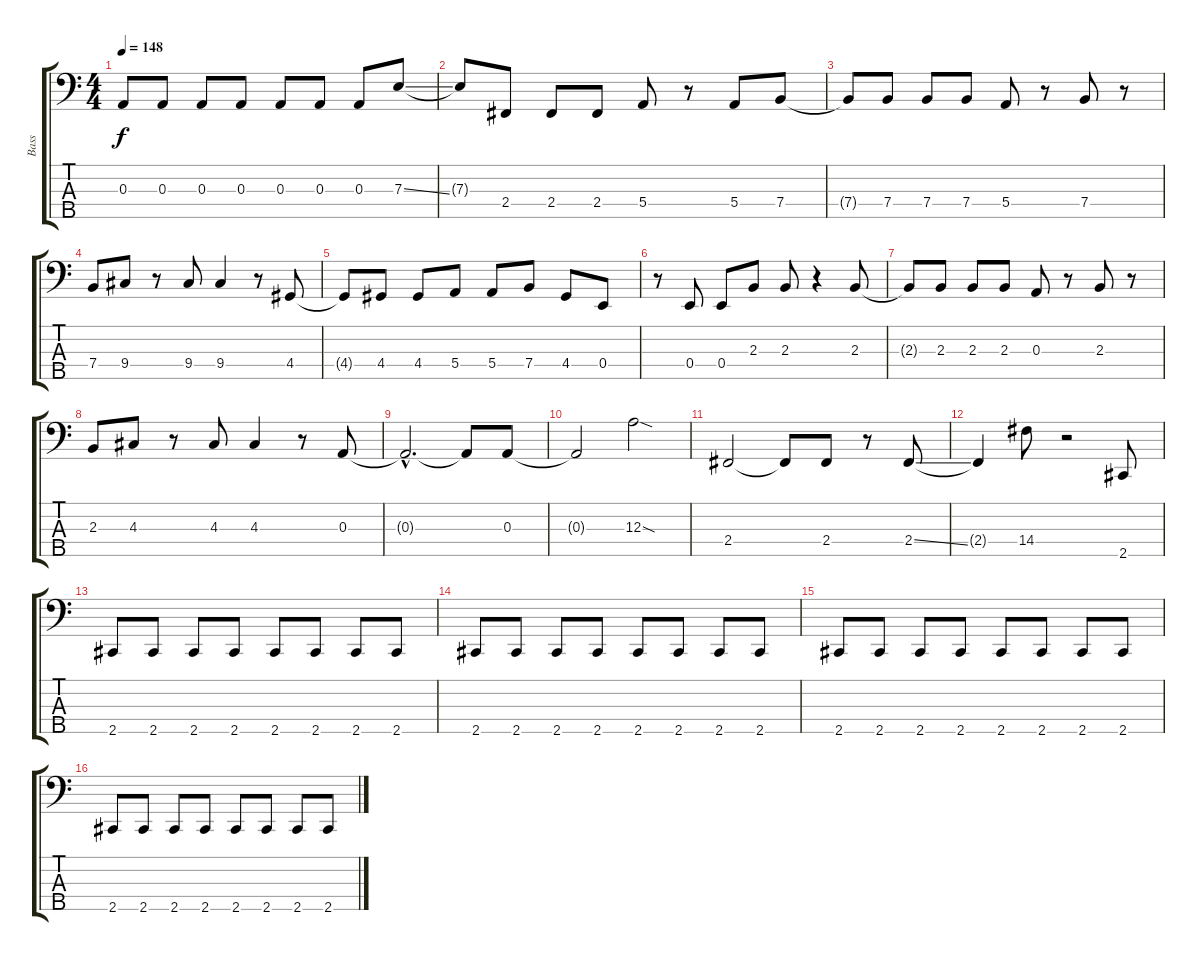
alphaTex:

\track ("Bass" "Bass") {instrument electricbassfinger}
\staff {score tabs}
\tuning (G2 D2 A1 E1 B0) {hide}
\ts (4 4)
\tempo 148
\clef f4
\ks c
0.3.8{dy f} 0.3.8 0.3.8 0.3.8 0.3.8 0.3.8 0.3.8 7.3{ss}.8 |
7.3{t}.8 2.4.8 2.4.8 2.4.8 5.4.8 r.8 5.4.8 7.4.8 |
7.4{t}.8 7.4.8 7.4.8 7.4.8 5.4.8 r.8 7.4.8 r.8 |
7.4.8 9.4.8 r.8 9.4.8 9.4.4 r.8 4.4.8 |
4.4{t}.8 4.4.8 4.4.8 5.4.8 5.4.8 7.4.8 4.4.8 0.4.8 |
r.8 0.4.8 0.4.8 2.3.8 2.3.8 r.4 2.3.8 |
2.3{t}.8 2.3.8 2.3.8 2.3.8 0.3.8 r.8 2.3.8 r.8 |
2.3.8 4.3.8 r.8 4.3.8 4.3.4 r.8 0.3.8 |
0.3{hac t}.2{d} 0.3{t}.8 0.3.8 |
0.3{t}.2 12.3{sod}.2 |
2.4.2 2.4{t}.8 2.4.8 r.8 2.4{ss}.8 |
2.4{t}.4 14.4.8 r.2 2.5.8 |
2.5.8 2.5.8 2.5.8 2.5.8 2.5.8 2.5.8 2.5.8 2.5.8 |
2.5.8 2.5.8 2.5.8 2.5.8 2.5.8 2.5.8 2.5.8 2.5.8 |
2.5.8 2.5.8 2.5.8 2.5.8 2.5.8 2.5.8 2.5.8 2.5.8 |
2.5.8 2.5.8 2.5.8 2.5.8 2.5.8 2.5.8 2.5.8 2.5.8
